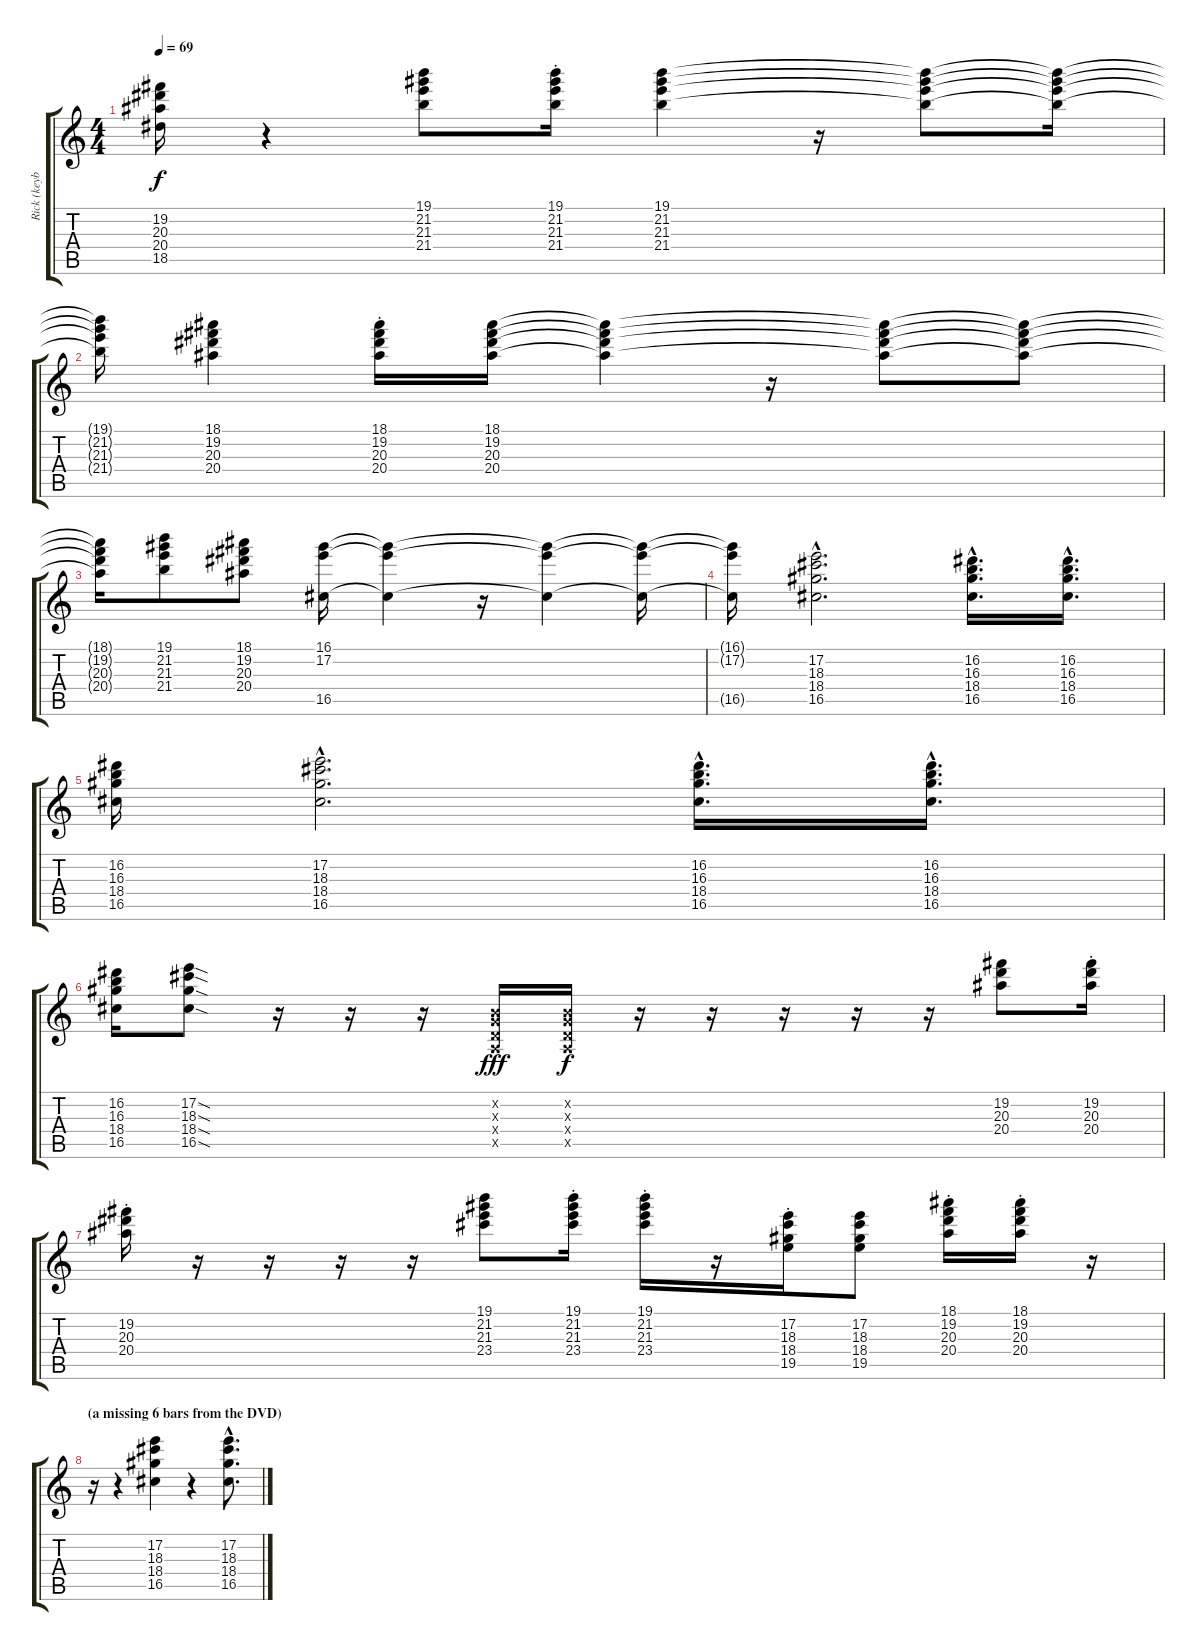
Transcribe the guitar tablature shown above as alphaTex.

\track ("Rick (keyboard 1 - up.manual)" "Rick (keyb") {instrument drawbarorgan}
\staff {score tabs}
\tuning (E5 B4 G4 D4 A3 E3) {hide}
\ts (4 4)
\tempo 69
\clef g2
\ks c
(19.2 20.3 20.4 18.5).16{dy f} r.4 (19.1 21.2 21.3 21.4).8 (19.1{st} 21.2{st} 21.3{st} 21.4{st}).16 (19.1 21.2 21.3 21.4).4 r.16 (19.1{t} 21.2{t} 21.3{t} 21.4{t}).8 (19.1{t} 21.2{t} 21.3{t} 21.4{t}).16 |
(19.1{t} 21.2{t} 21.3{t} 21.4{t}).16 (18.1 19.2 20.3 20.4).4 (18.1{st} 19.2{st} 20.3{st} 20.4{st}).16 (18.1 19.2 20.3 20.4).16 (18.1{t} 19.2{t} 20.3{t} 20.4{t}).4 r.16 (18.1{t} 19.2{t} 20.3{t} 20.4{t}).8 (18.1{t} 19.2{t} 20.3{t} 20.4{t}).8 |
(18.1{t} 19.2{t} 20.3{t} 20.4{t}).16 (19.1 21.2 21.3 21.4).8 (18.1 19.2 20.3 20.4).8 (16.1 17.2 16.5).16 (16.1{t} 17.2{t} 16.5{t}).4 r.16 (16.1{t} 17.2{t} 16.5{t}).4 (16.1{t} 17.2{t} 16.5{t}).16 |
(16.1{t} 17.2{t} 16.5{t}).16 (17.2{hac} 18.3{hac} 18.4{hac} 16.5{hac}).2{d} (16.2{hac} 16.3{hac} 18.4{hac} 16.5{hac}).16{d} (16.2{hac} 16.3{hac} 18.4{hac} 16.5{hac}).16{d} |
(16.2 16.3 18.4 16.5).16 (17.2{hac} 18.3{hac} 18.4{hac} 16.5{hac}).2{d} (16.2{hac} 16.3{hac} 18.4{hac} 16.5{hac}).16{d} (16.2{hac} 16.3{hac} 18.4{hac} 16.5{hac}).16{d} |
(16.2 16.3 18.4 16.5).16 (17.2{sod} 18.3{sod} 18.4{sod} 16.5{sod}).8 r.16 r.16 r.16 (0.2{x} 0.3{x} 0.4{x} 0.5{x}).16{dy fff} (0.2{x} 0.3{x} 0.4{x} 0.5{x}).16{dy f} r.16 r.16 r.16 r.16 r.16 (19.2 20.3 20.4).8 (19.2{st} 20.3{st} 20.4{st}).16 |
(19.2{st} 20.3{st} 20.4{st}).16 r.16 r.16 r.16 r.16 (19.1 21.2 21.3 23.4).8 (19.1{st} 21.2{st} 21.3{st} 23.4{st}).16 (19.1{st} 21.2{st} 21.3{st} 23.4{st}).16 r.16 (17.2{st} 18.3{st} 18.4{st} 19.5{st}).16 (17.2 18.3 18.4 19.5).8 (18.1{st} 19.2{st} 20.3{st} 20.4{st}).16 (18.1{st} 19.2{st} 20.3{st} 20.4{st}).16 r.16 |
\section ("" "(a missing 6 bars from the DVD)")
r.16 r.4 (17.2 18.3 18.4 16.5).4 r.4 (17.2{hac} 18.3{hac} 18.4{hac} 16.5{hac}).8{d}
